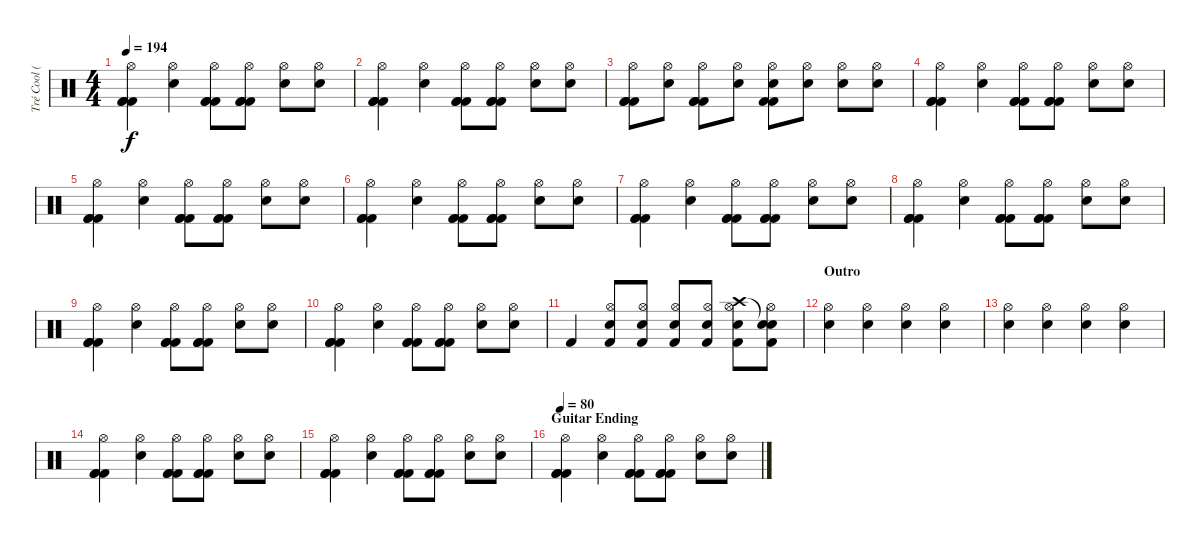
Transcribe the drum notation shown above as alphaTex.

\track ("Tré Cool (Drums)" "Tré Cool (") {instrument percussion}
\staff {score}
\articulation defaults
\ts (4 4)
\tempo 194
\clef neutral
\ks c
("Kick (hit) 2" "Hi-Hat (open)" "Kick (hit) 2" "Kick (hit) 2").4{dy f} ("Electric Snare (hit)" "Hi-Hat (open)").4 ("Kick (hit) 2" "Hi-Hat (open)" "Kick (hit) 2" "Kick (hit) 2").8 ("Kick (hit) 2" "Hi-Hat (open)" "Kick (hit) 2" "Kick (hit) 2").8 ("Electric Snare (hit)" "Hi-Hat (open)").8 ("Electric Snare (hit)" "Hi-Hat (open)").8 |
("Kick (hit) 2" "Hi-Hat (open)" "Kick (hit) 2" "Kick (hit) 2").4 ("Electric Snare (hit)" "Hi-Hat (open)").4 ("Kick (hit) 2" "Hi-Hat (open)" "Kick (hit) 2" "Kick (hit) 2").8 ("Kick (hit) 2" "Hi-Hat (open)" "Kick (hit) 2" "Kick (hit) 2").8 ("Electric Snare (hit)" "Hi-Hat (open)").8 ("Electric Snare (hit)" "Hi-Hat (open)").8 |
("Kick (hit) 2" "Hi-Hat (open)" "Kick (hit) 2" "Kick (hit) 2").8 ("Electric Snare (hit)" "Hi-Hat (open)").8 ("Kick (hit) 2" "Hi-Hat (open)" "Kick (hit) 2" "Kick (hit) 2").8 ("Electric Snare (hit)" "Hi-Hat (open)").8 ("Electric Snare (hit)" "Hi-Hat (open)" "Kick (hit) 2" "Kick (hit) 2").8 ("Electric Snare (hit)" "Hi-Hat (open)").8 ("Electric Snare (hit)" "Hi-Hat (open)").8 ("Electric Snare (hit)" "Hi-Hat (open)").8 |
("Kick (hit) 2" "Hi-Hat (open)" "Kick (hit) 2" "Kick (hit) 2").4 ("Electric Snare (hit)" "Hi-Hat (open)").4 ("Kick (hit) 2" "Hi-Hat (open)" "Kick (hit) 2" "Kick (hit) 2").8 ("Kick (hit) 2" "Hi-Hat (open)" "Kick (hit) 2" "Kick (hit) 2").8 ("Electric Snare (hit)" "Hi-Hat (open)").8 ("Electric Snare (hit)" "Hi-Hat (open)").8 |
("Kick (hit) 2" "Hi-Hat (open)" "Kick (hit) 2" "Kick (hit) 2").4 ("Electric Snare (hit)" "Hi-Hat (open)").4 ("Kick (hit) 2" "Hi-Hat (open)" "Kick (hit) 2" "Kick (hit) 2").8 ("Kick (hit) 2" "Hi-Hat (open)" "Kick (hit) 2" "Kick (hit) 2").8 ("Electric Snare (hit)" "Hi-Hat (open)").8 ("Electric Snare (hit)" "Hi-Hat (open)").8 |
("Kick (hit) 2" "Hi-Hat (open)" "Kick (hit) 2" "Kick (hit) 2").4 ("Electric Snare (hit)" "Hi-Hat (open)").4 ("Kick (hit) 2" "Hi-Hat (open)" "Kick (hit) 2" "Kick (hit) 2").8 ("Kick (hit) 2" "Hi-Hat (open)" "Kick (hit) 2" "Kick (hit) 2").8 ("Electric Snare (hit)" "Hi-Hat (open)").8 ("Electric Snare (hit)" "Hi-Hat (open)").8 |
("Kick (hit) 2" "Hi-Hat (open)" "Kick (hit) 2" "Kick (hit) 2").4 ("Electric Snare (hit)" "Hi-Hat (open)").4 ("Kick (hit) 2" "Hi-Hat (open)" "Kick (hit) 2" "Kick (hit) 2").8 ("Kick (hit) 2" "Hi-Hat (open)" "Kick (hit) 2" "Kick (hit) 2").8 ("Electric Snare (hit)" "Hi-Hat (open)").8 ("Electric Snare (hit)" "Hi-Hat (open)").8 |
("Kick (hit) 2" "Hi-Hat (open)" "Kick (hit) 2" "Kick (hit) 2").4 ("Electric Snare (hit)" "Hi-Hat (open)").4 ("Kick (hit) 2" "Hi-Hat (open)" "Kick (hit) 2" "Kick (hit) 2").8 ("Kick (hit) 2" "Hi-Hat (open)" "Kick (hit) 2" "Kick (hit) 2").8 ("Electric Snare (hit)" "Hi-Hat (open)").8 ("Electric Snare (hit)" "Hi-Hat (open)").8 |
("Kick (hit) 2" "Hi-Hat (open)" "Kick (hit) 2" "Kick (hit) 2").4 ("Electric Snare (hit)" "Hi-Hat (open)").4 ("Kick (hit) 2" "Hi-Hat (open)" "Kick (hit) 2" "Kick (hit) 2").8 ("Kick (hit) 2" "Hi-Hat (open)" "Kick (hit) 2" "Kick (hit) 2").8 ("Electric Snare (hit)" "Hi-Hat (open)").8 ("Electric Snare (hit)" "Hi-Hat (open)").8 |
("Kick (hit) 2" "Hi-Hat (open)" "Kick (hit) 2" "Kick (hit) 2").4 ("Electric Snare (hit)" "Hi-Hat (open)").4 ("Kick (hit) 2" "Hi-Hat (open)" "Kick (hit) 2" "Kick (hit) 2").8 ("Kick (hit) 2" "Hi-Hat (open)" "Kick (hit) 2" "Kick (hit) 2").8 ("Electric Snare (hit)" "Hi-Hat (open)").8 ("Electric Snare (hit)" "Hi-Hat (open)").8 |
"Kick (hit) 2".4 ("Electric Snare (hit)" "Hi-Hat (open)" "Kick (hit) 2").8 ("Electric Snare (hit)" "Hi-Hat (open)" "Kick (hit) 2").8 ("Electric Snare (hit)" "Hi-Hat (open)" "Kick (hit) 2").8 ("Electric Snare (hit)" "Hi-Hat (open)" "Kick (hit) 2").8 ("Electric Snare (hit)" "Hi-Hat (open)" "Kick (hit) 2" "Crash high (hit)").8 ("Electric Snare (hit)" "Hi-Hat (open)" "Kick (hit) 2" "Snare (hit)"{t}).8 |
\section ("" "Outro")
("Electric Snare (hit)" "Hi-Hat (open)").4 ("Electric Snare (hit)" "Hi-Hat (open)").4 ("Electric Snare (hit)" "Hi-Hat (open)").4 ("Electric Snare (hit)" "Hi-Hat (open)").4 |
("Electric Snare (hit)" "Hi-Hat (open)").4 ("Electric Snare (hit)" "Hi-Hat (open)").4 ("Electric Snare (hit)" "Hi-Hat (open)").4 ("Electric Snare (hit)" "Hi-Hat (open)").4 |
("Kick (hit) 2" "Hi-Hat (open)" "Kick (hit) 2" "Kick (hit) 2").4 ("Electric Snare (hit)" "Hi-Hat (open)").4 ("Kick (hit) 2" "Hi-Hat (open)" "Kick (hit) 2" "Kick (hit) 2").8 ("Kick (hit) 2" "Hi-Hat (open)" "Kick (hit) 2" "Kick (hit) 2").8 ("Electric Snare (hit)" "Hi-Hat (open)").8 ("Electric Snare (hit)" "Hi-Hat (open)").8 |
("Kick (hit) 2" "Hi-Hat (open)" "Kick (hit) 2" "Kick (hit) 2").4 ("Electric Snare (hit)" "Hi-Hat (open)").4 ("Kick (hit) 2" "Hi-Hat (open)" "Kick (hit) 2" "Kick (hit) 2").8 ("Kick (hit) 2" "Hi-Hat (open)" "Kick (hit) 2" "Kick (hit) 2").8 ("Electric Snare (hit)" "Hi-Hat (open)").8 ("Electric Snare (hit)" "Hi-Hat (open)").8 |
\section ("" "Guitar Ending")
\tempo 80
("Kick (hit) 2" "Hi-Hat (open)" "Kick (hit) 2" "Kick (hit) 2").4 ("Electric Snare (hit)" "Hi-Hat (open)").4 ("Kick (hit) 2" "Hi-Hat (open)" "Kick (hit) 2" "Kick (hit) 2").8 ("Kick (hit) 2" "Hi-Hat (open)" "Kick (hit) 2" "Kick (hit) 2").8 ("Electric Snare (hit)" "Hi-Hat (open)").8 ("Electric Snare (hit)" "Hi-Hat (open)").8
